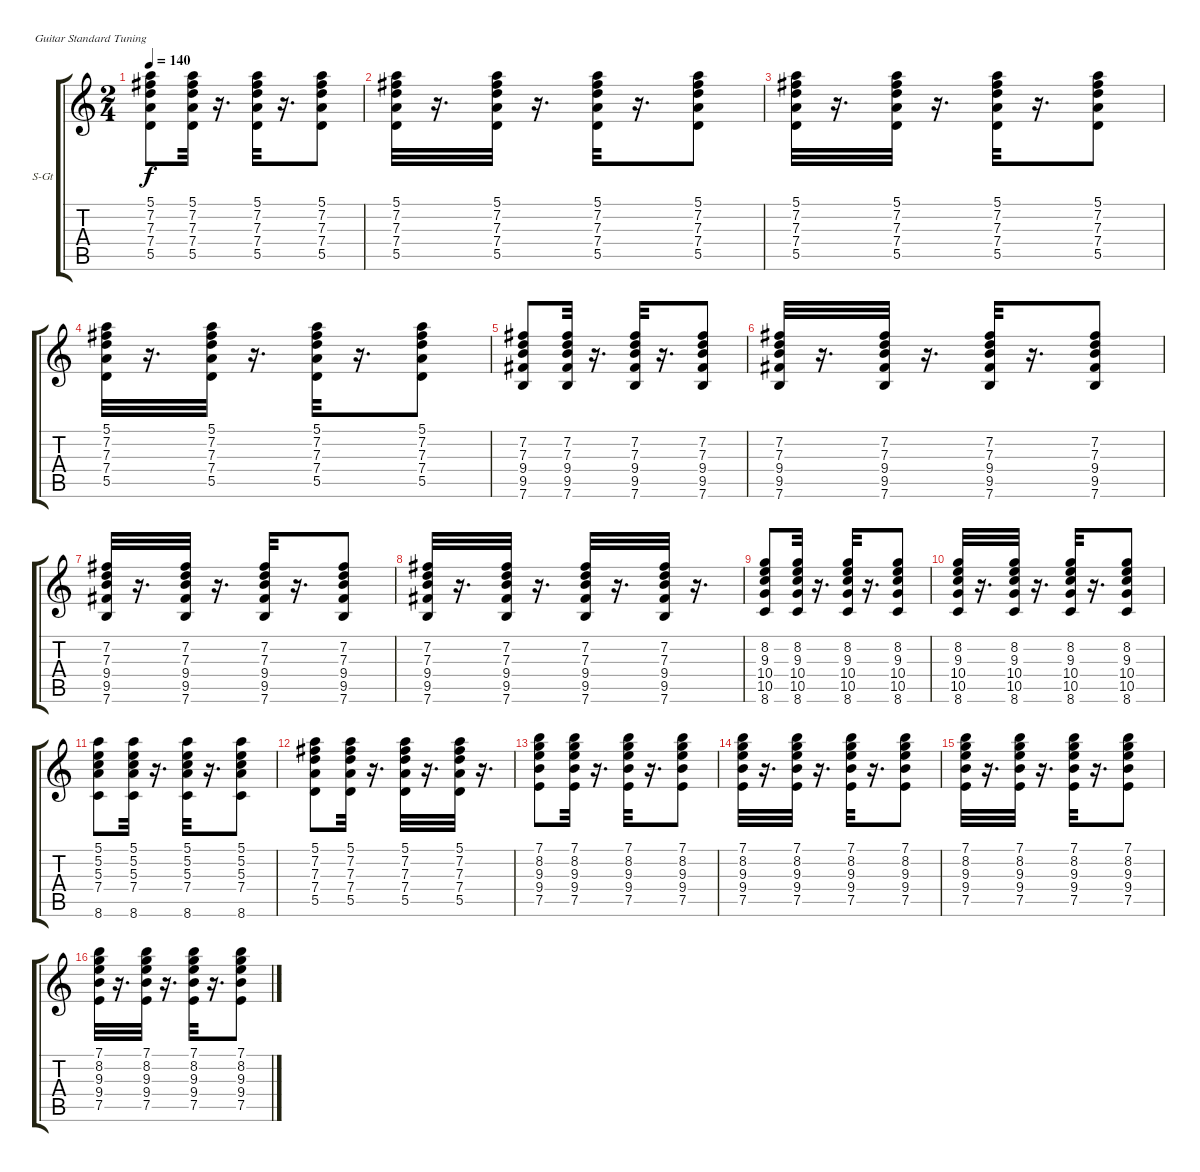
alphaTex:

\bracketExtendMode groupsimilarinstruments
\firstSystemTrackNameOrientation horizontal
\otherSystemsTrackNameOrientation horizontal
\track ("Гитара 1" "S-Gt") {instrument acousticguitarsteel}
\staff {score tabs}
\tuning (E4 B3 G3 D3 A2 E2)
\ts (2 4)
\tempo 140
\clef g2
\ks c
(5.1 7.2 7.3 7.4 5.5).8{dy f} (5.1 7.2 7.3 7.4 5.5).32 r.16{d} (5.1 7.2 7.3 7.4 5.5).32 r.16{d} (5.1 7.2 7.3 7.4 5.5).8 |
(5.1 7.2 7.3 7.4 5.5).32 r.16{d} (5.1 7.2 7.3 7.4 5.5).32 r.16{d} (5.1 7.2 7.3 7.4 5.5).32 r.16{d} (5.1 7.2 7.3 7.4 5.5).8 |
(5.1 7.2 7.3 7.4 5.5).32 r.16{d} (5.1 7.2 7.3 7.4 5.5).32 r.16{d} (5.1 7.2 7.3 7.4 5.5).32 r.16{d} (5.1 7.2 7.3 7.4 5.5).8 |
(5.1 7.2 7.3 7.4 5.5).32 r.16{d} (5.1 7.2 7.3 7.4 5.5).32 r.16{d} (5.1 7.2 7.3 7.4 5.5).32 r.16{d} (5.1 7.2 7.3 7.4 5.5).8 |
(7.2 7.3 9.4 9.5 7.6).8 (7.2 7.3 9.4 9.5 7.6).32 r.16{d} (7.2 7.3 9.4 9.5 7.6).32 r.16{d} (7.2 7.3 9.4 9.5 7.6).8 |
(7.2 7.3 9.4 9.5 7.6).32 r.16{d} (7.2 7.3 9.4 9.5 7.6).32 r.16{d} (7.2 7.3 9.4 9.5 7.6).32 r.16{d} (7.2 7.3 9.4 9.5 7.6).8 |
(7.2 7.3 9.4 9.5 7.6).32 r.16{d} (7.2 7.3 9.4 9.5 7.6).32 r.16{d} (7.2 7.3 9.4 9.5 7.6).32 r.16{d} (7.2 7.3 9.4 9.5 7.6).8 |
(7.2 7.3 9.4 9.5 7.6).32 r.16{d} (7.2 7.3 9.4 9.5 7.6).32 r.16{d} (7.2 7.3 9.4 9.5 7.6).32 r.16{d} (7.2 7.3 9.4 9.5 7.6).32 r.16{d} |
(8.2 9.3 10.4 10.5 8.6).8 (8.2 9.3 10.4 10.5 8.6).32 r.16{d} (8.2 9.3 10.4 10.5 8.6).32 r.16{d} (8.2 9.3 10.4 10.5 8.6).8 |
(8.2 9.3 10.4 10.5 8.6).32 r.16{d} (8.2 9.3 10.4 10.5 8.6).32 r.16{d} (8.2 9.3 10.4 10.5 8.6).32 r.16{d} (8.2 9.3 10.4 10.5 8.6).8 |
(5.1 5.2 5.3 7.4 8.6).8 (5.1 5.2 5.3 7.4 8.6).32 r.16{d} (5.1 5.2 5.3 7.4 8.6).32 r.16{d} (5.1 5.2 5.3 7.4 8.6).8 |
(5.1 7.2 7.3 7.4 5.5).8 (5.1 7.2 7.3 7.4 5.5).32 r.16{d} (5.1 7.2 7.3 7.4 5.5).32 r.16{d} (5.1 7.2 7.3 7.4 5.5).32 r.16{d} |
(7.1 8.2 9.3 9.4 7.5).8 (7.1 8.2 9.3 9.4 7.5).32 r.16{d} (7.1 8.2 9.3 9.4 7.5).32 r.16{d} (7.1 8.2 9.3 9.4 7.5).8 |
(7.1 8.2 9.3 9.4 7.5).32 r.16{d} (7.1 8.2 9.3 9.4 7.5).32 r.16{d} (7.1 8.2 9.3 9.4 7.5).32 r.16{d} (7.1 8.2 9.3 9.4 7.5).8 |
(7.1 8.2 9.3 9.4 7.5).32 r.16{d} (7.1 8.2 9.3 9.4 7.5).32 r.16{d} (7.1 8.2 9.3 9.4 7.5).32 r.16{d} (7.1 8.2 9.3 9.4 7.5).8 |
(7.1 8.2 9.3 9.4 7.5).32 r.16{d} (7.1 8.2 9.3 9.4 7.5).32 r.16{d} (7.1 8.2 9.3 9.4 7.5).32 r.16{d} (7.1 8.2 9.3 9.4 7.5).8
